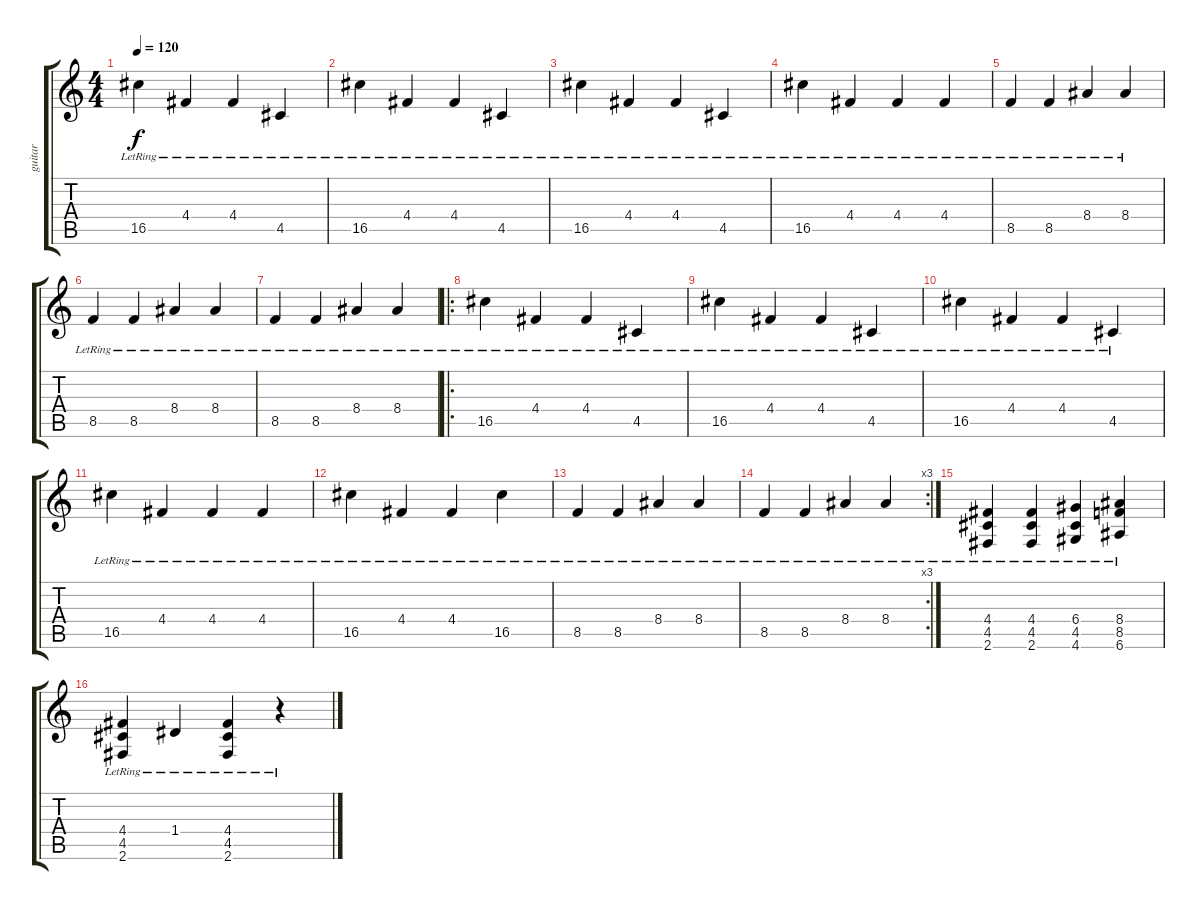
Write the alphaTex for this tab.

\track ("guitar" "guitar") {instrument overdrivenguitar}
\staff {score tabs}
\tuning (E4 B3 G3 D3 A2 E2) {hide}
\ts (4 4)
\tempo 120
\clef g2
\ks c
16.5{lr}.4{dy f instrument overdrivenguitar} 4.4{lr}.4 4.4{lr}.4 4.5{lr}.4 |
16.5{lr}.4 4.4{lr}.4 4.4{lr}.4 4.5{lr}.4 |
16.5{lr}.4 4.4{lr}.4 4.4{lr}.4 4.5{lr}.4 |
16.5{lr}.4 4.4{lr}.4 4.4{lr}.4 4.4{lr}.4 |
8.5{lr}.4 8.5{lr}.4 8.4{lr}.4 8.4{lr}.4 |
8.5{lr}.4 8.5{lr}.4 8.4{lr}.4 8.4{lr}.4 |
8.5{lr}.4 8.5{lr}.4 8.4{lr}.4 8.4{lr}.4 |
\ro
16.5{lr}.4 4.4{lr}.4 4.4{lr}.4 4.5{lr}.4 |
16.5{lr}.4 4.4{lr}.4 4.4{lr}.4 4.5{lr}.4 |
16.5{lr}.4 4.4{lr}.4 4.4{lr}.4 4.5{lr}.4 |
16.5{lr}.4 4.4{lr}.4 4.4{lr}.4 4.4{lr}.4 |
16.5{lr}.4 4.4{lr}.4 4.4{lr}.4 16.5{lr}.4 |
8.5{lr}.4 8.5{lr}.4 8.4{lr}.4 8.4{lr}.4 |
\rc 3
8.5{lr}.4 8.5{lr}.4 8.4{lr}.4 8.4{lr}.4 |
(4.4{lr} 4.5{lr} 2.6{lr}).4 (4.4{lr} 4.5{lr} 2.6{lr}).4 (6.4{lr} 4.5{lr} 4.6{lr}).4 (8.4{lr} 8.5{lr} 6.6{lr}).4 |
(4.4{lr} 4.5{lr} 2.6{lr}).4 1.4{lr}.4 (4.4{lr} 4.5{lr} 2.6{lr}).4 r.4
